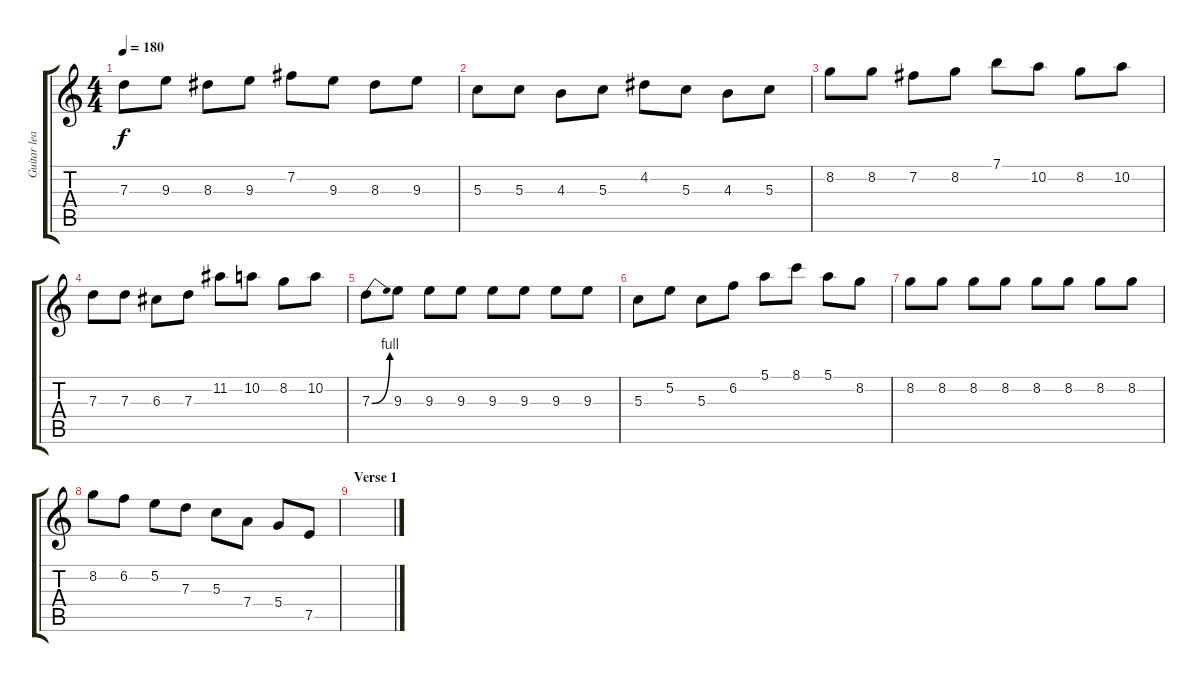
\track ("Guitar lead" "Guitar lea") {instrument distortionguitar}
\staff {score tabs}
\tuning (E4 B3 G3 D3 A2 E2) {hide}
\ts (4 4)
\tempo 180
\clef g2
\ks c
7.3.8{dy f} 9.3.8 8.3.8 9.3.8 7.2.8 9.3.8 8.3.8 9.3.8 |
5.3.8 5.3.8 4.3.8 5.3.8 4.2.8 5.3.8 4.3.8 5.3.8 |
8.2.8 8.2.8 7.2.8 8.2.8 7.1.8 10.2.8 8.2.8 10.2.8 |
7.3.8 7.3.8 6.3.8 7.3.8 11.2.8 10.2.8 8.2.8 10.2.8 |
7.3{be (bend 0 0 60 4)}.8 9.3.8 9.3.8 9.3.8 9.3.8 9.3.8 9.3.8 9.3.8 |
5.3.8 5.2.8 5.3.8 6.2.8 5.1.8 8.1.8 5.1.8 8.2.8 |
8.2.8 8.2.8 8.2.8 8.2.8 8.2.8 8.2.8 8.2.8 8.2.8 |
8.2.8 6.2.8 5.2.8 7.3.8 5.3.8 7.4.8 5.4.8 7.5.8 |
\section ("" "Verse 1")
